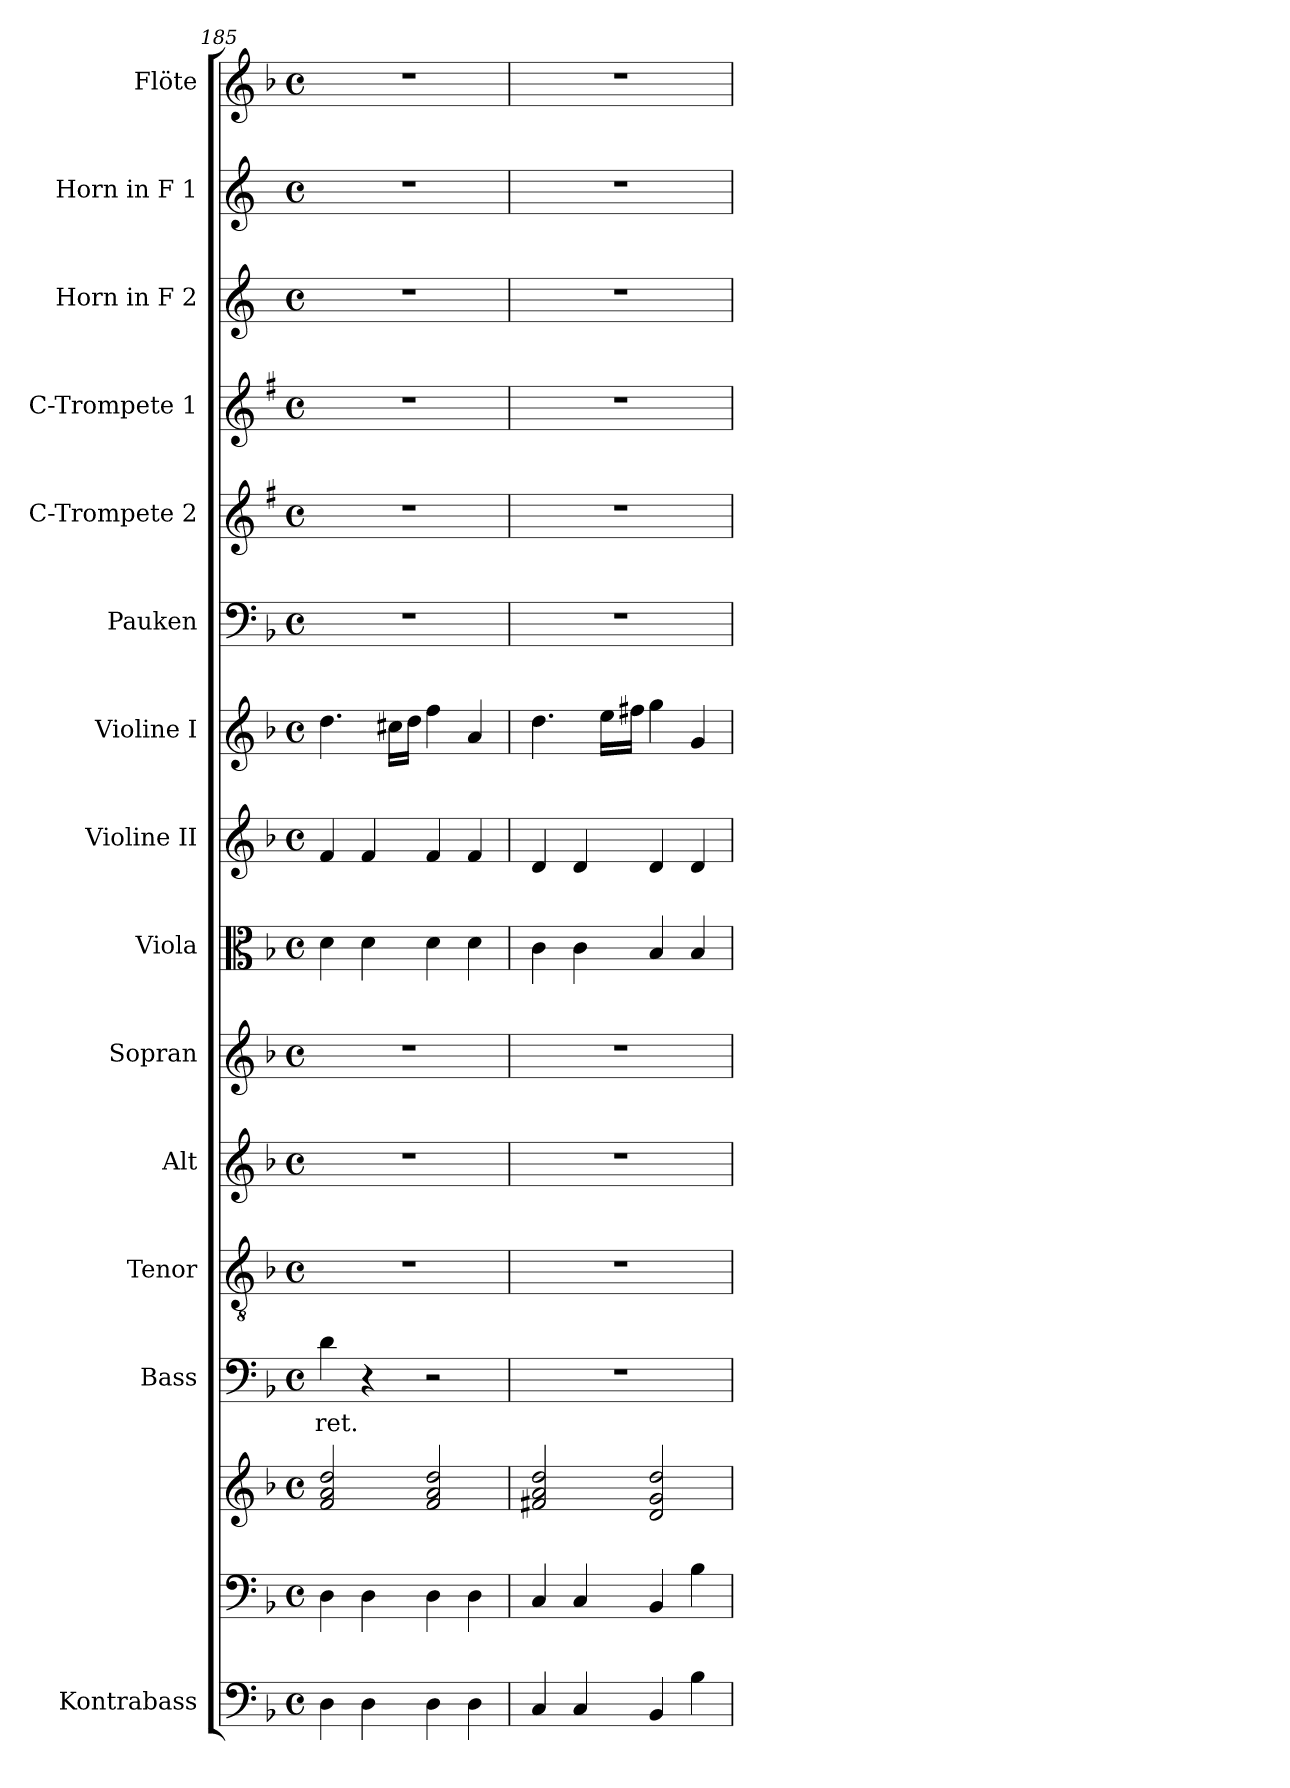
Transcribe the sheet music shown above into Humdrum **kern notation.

**kern	**kern	**kern	**kern	**text	**kern	**kern	**kern	**kern	**kern	**kern	**kern	**kern	**kern	**kern	**kern	**kern
*part15	*part14	*part14	*part13	*part13	*part12	*part11	*part10	*part9	*part8	*part7	*part6	*part5	*part4	*part3	*part2	*part1
*staff16	*staff15	*staff14	*staff13	*staff13	*staff12	*staff11	*staff10	*staff9	*staff8	*staff7	*staff6	*staff5	*staff4	*staff3	*staff2	*staff1
*I"Kontrabass	*	*	*I"Bass	*	*I"Tenor	*I"Alt	*I"Sopran	*I"Viola	*I"Violine II	*I"Violine I	*I"Pauken	*I"C-Trompete 2	*I"C-Trompete 1	*I"Horn in F 2	*I"Horn in F 1	*I"Flöte
*I'Kb.	*	*	*I'B.	*	*I'T.	*I'A.	*I'S.	*I'Vla.	*I'Vl. II	*I'Vl. I	*I'Pk.	*I'C Trp. 2	*I'C Trp. 1	*	*	*I'Fl.
!!LO:PB:g=z
*clefF4	*clefF4	*clefG2	*clefF4	*	*clefGv2	*clefG2	*clefG2	*clefC3	*clefG2	*clefG2	*clefF4	*clefG2	*clefG2	*clefG2	*clefG2	*clefG2
*ITrd7c12	*	*	*	*	*	*	*	*	*	*	*	*ITrd1c2	*ITrd1c2	*ITrd4c7	*ITrd4c7	*
*k[b-]	*k[b-]	*k[b-]	*k[b-]	*	*k[b-]	*k[b-]	*k[b-]	*k[b-]	*k[b-]	*k[b-]	*k[b-]	*k[b-]	*k[b-]	*k[b-]	*k[b-]	*k[b-]
*F:	*F:	*F:	*F:	*	*F:	*F:	*F:	*F:	*F:	*F:	*F:	*F:	*F:	*F:	*F:	*F:
*M4/4	*M4/4	*M4/4	*M4/4	*	*M4/4	*M4/4	*M4/4	*M4/4	*M4/4	*M4/4	*M4/4	*M4/4	*M4/4	*M4/4	*M4/4	*M4/4
*met(c)	*met(c)	*met(c)	*met(c)	*	*met(c)	*met(c)	*met(c)	*met(c)	*met(c)	*met(c)	*met(c)	*met(c)	*met(c)	*met(c)	*met(c)	*met(c)
=185	=185	=185	=185	=185	=185	=185	=185	=185	=185	=185	=185	=185	=185	=185	=185	=185
!	!	!	!	!LO:LY:b	!	!	!	!	!	!	!	!	!	!	!	!
4DD\	4D\	2f/ 2a/ 2dd/	4d\	-ret.	1r	1r	1r	4d\	4f/	4.dd\	1r	1r	1r	1r	1r	1r
4DD\	4D\	.	4r	.	.	.	.	4d\	4f/	.	.	.	.	.	.	.
.	.	.	.	.	.	.	.	.	.	16cc#X\LL	.	.	.	.	.	.
.	.	.	.	.	.	.	.	.	.	16dd\JJ	.	.	.	.	.	.
4DD\	4D\	2f/ 2a/ 2dd/	2r	.	.	.	.	4d\	4f/	4ff\	.	.	.	.	.	.
4DD\	4D\	.	.	.	.	.	.	4d\	4f/	4a/	.	.	.	.	.	.
=186	=186	=186	=186	=186	=186	=186	=186	=186	=186	=186	=186	=186	=186	=186	=186	=186
4CC/	4C/	2f#X/ 2a/ 2dd/	1r	.	1r	1r	1r	4c\	4d/	4.dd\	1r	1r	1r	1r	1r	1r
4CC/	4C/	.	.	.	.	.	.	4c\	4d/	.	.	.	.	.	.	.
.	.	.	.	.	.	.	.	.	.	16ee\LL	.	.	.	.	.	.
.	.	.	.	.	.	.	.	.	.	16ff#X\JJ	.	.	.	.	.	.
4BBB-/	4BB-/	2d/ 2g/ 2dd/	.	.	.	.	.	4B-/	4d/	4gg\	.	.	.	.	.	.
4BB-\	4B-\	.	.	.	.	.	.	4B-/	4d/	4g/	.	.	.	.	.	.
=	=	=	=	=	=	=	=	=	=	=	=	=	=	=	=	=
*-	*-	*-	*-	*-	*-	*-	*-	*-	*-	*-	*-	*-	*-	*-	*-	*-
